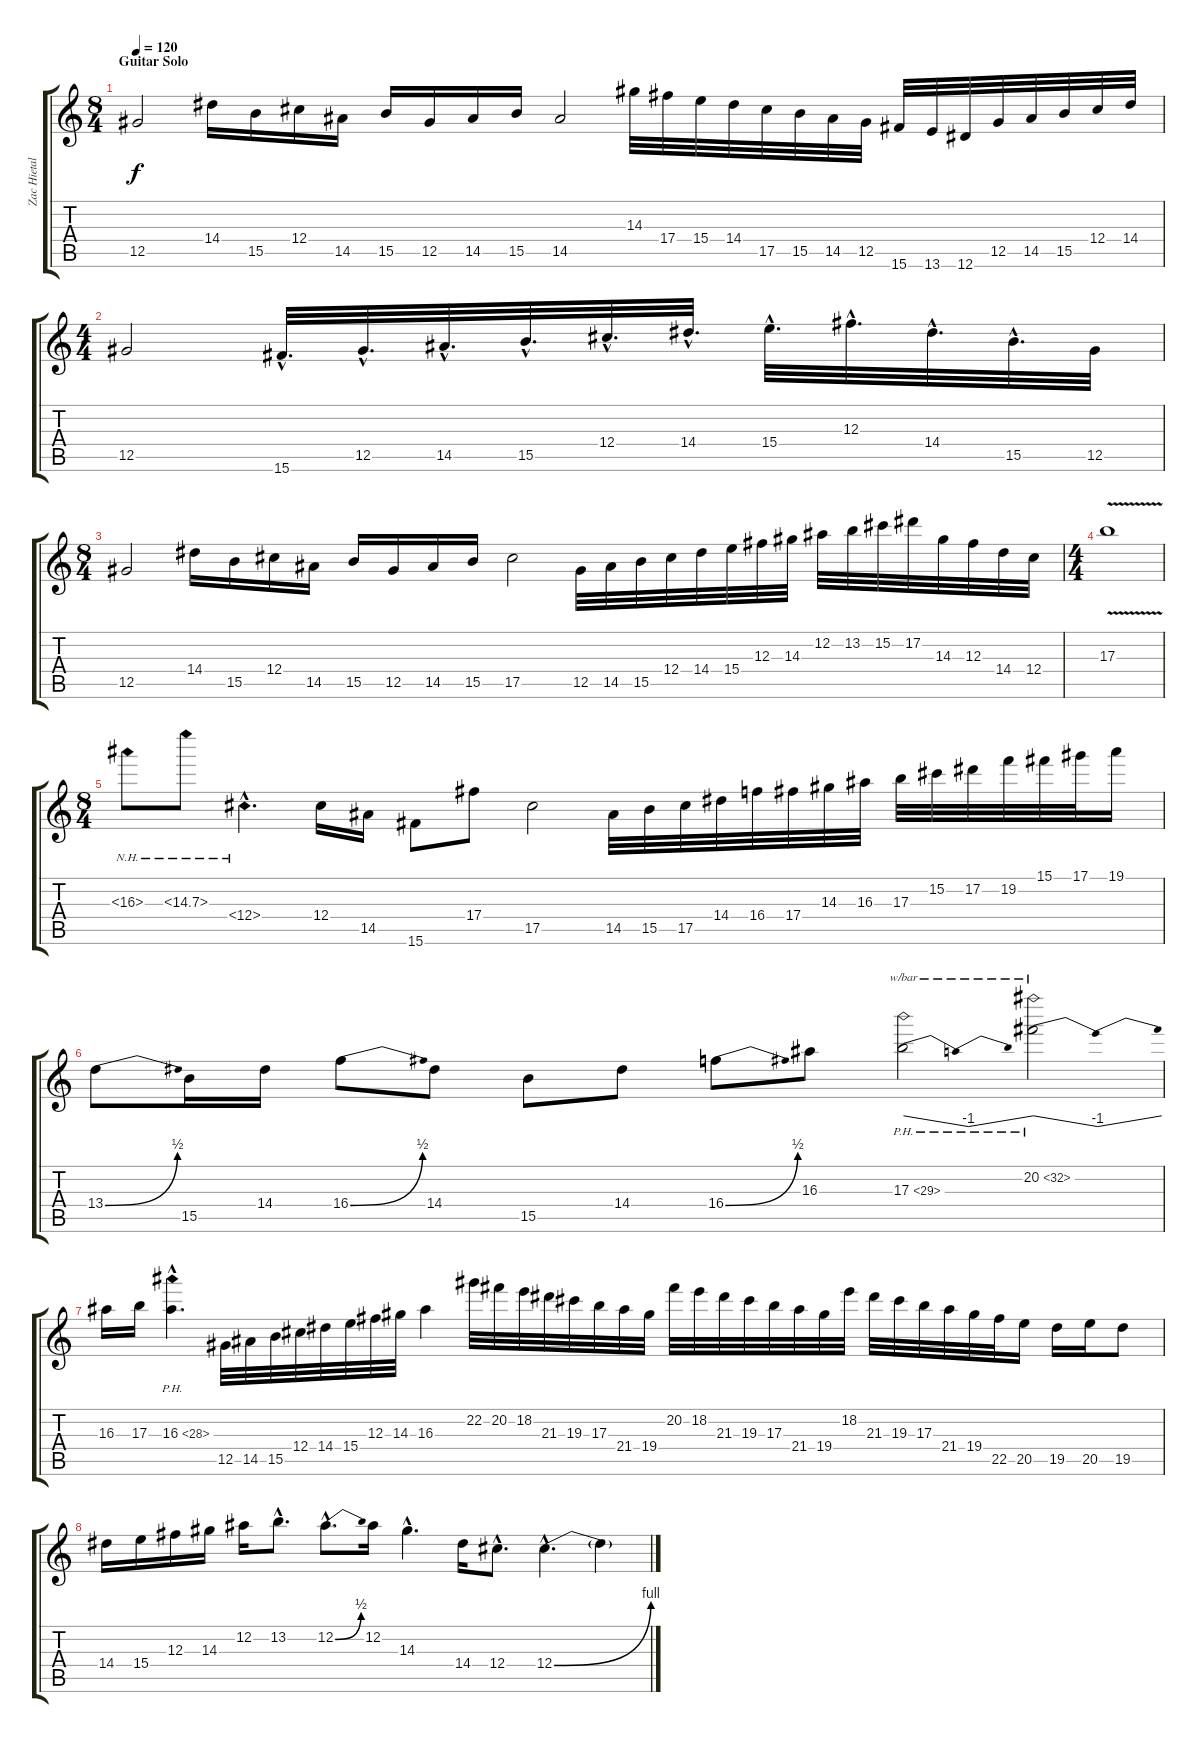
\track ("Zac Hietala" "Zac Hietal") {instrument distortionguitar}
\staff {score tabs}
\tuning (Eb4 Bb3 Gb3 Db3 Ab2 Eb2) {hide}
\ts (8 4)
\section ("" "Guitar Solo")
\tempo 120
\clef g2
\ks c
12.5.2{dy f} 14.4.16 15.5.16 12.4.16 14.5.16 15.5.16 12.5.16 14.5.16 15.5.16 14.5.2 14.3.32 17.4.32 15.4.32 14.4.32 17.5.32 15.5.32 14.5.32 12.5.32 15.6.32 13.6.32 12.6.32 12.5.32 14.5.32 15.5.32 12.4.32 14.4.32 |
\ts (4 4)
12.5.2 15.6{hac}.32{d} 12.5{hac}.32{d} 14.5{hac}.32{d} 15.5{hac}.32{d} 12.4{hac}.32{d} 14.4{hac}.32{d} 15.4{hac}.32{d} 12.3{hac}.32{d} 14.4{hac}.32{d} 15.5{hac}.32{d} 12.5.32 |
\ts (8 4)
12.5.2 14.4.16 15.5.16 12.4.16 14.5.16 15.5.16 12.5.16 14.5.16 15.5.16 17.5.2 12.5.32 14.5.32 15.5.32 12.4.32 14.4.32 15.4.32 12.3.32 14.3.32 12.2.32 13.2.32 15.2.32 17.2.32 14.3.32 12.3.32 14.4.32 12.4.32 |
\ts (4 4)
17.3{v}.1 |
\ts (8 4)
16.3{nh}.8 14.3{nh}.8 12.4{nh hac}.4{d} 12.4.16 14.5.16 15.6.8 17.4.8 17.5.2 14.5.32 15.5.32 17.5.32 14.4.32 16.4.32 17.4.32 14.3.32 16.3.32 17.3.32 15.2.32 17.2.32 19.2.32 15.1.32 17.1.32 19.1.16 |
13.4{be (bend 0 0 60 2)}.8 15.5.16 14.4.16 16.4{be (bend 0 0 60 2)}.8 14.4.8 15.5.8 14.4.8 16.4{be (bend 0 0 60 2)}.8 16.3.8 17.3{ph 12}.2{tbe (dip default 0 0 30 -4 60 0)} 20.2{ph 12}.2{tbe (dip default 0 0 30 -4 60 0)} |
16.3.16 17.3.16 16.3{ph 12 hac}.4{d} 12.5.32 14.5.32 15.5.32 12.4.32 14.4.32 15.4.32 12.3.32 14.3.32 16.3.4 22.2.32 20.2.32 18.2.32 21.3.32 19.3.32 17.3.32 21.4.32 19.4.32 20.2.32 18.2.32 21.3.32 19.3.32 17.3.32 21.4.32 19.4.32 18.2.32 21.3.32 19.3.32 17.3.32 21.4.32 19.4.32 22.5.32 20.5.16 19.5.16 20.5.16 19.5.8 |
14.4.16 15.4.16 12.3.16 14.3.16 12.2.16 13.2{hac}.8{d} 12.2{be (bend 0 0 60 2) hac}.8{d} 12.2.16 14.3{hac}.4{d} 14.4.16 12.4{hac}.8{d} 12.4{be (bend 0 0 60 4) hac}.4{d} 12.4{t}.4
